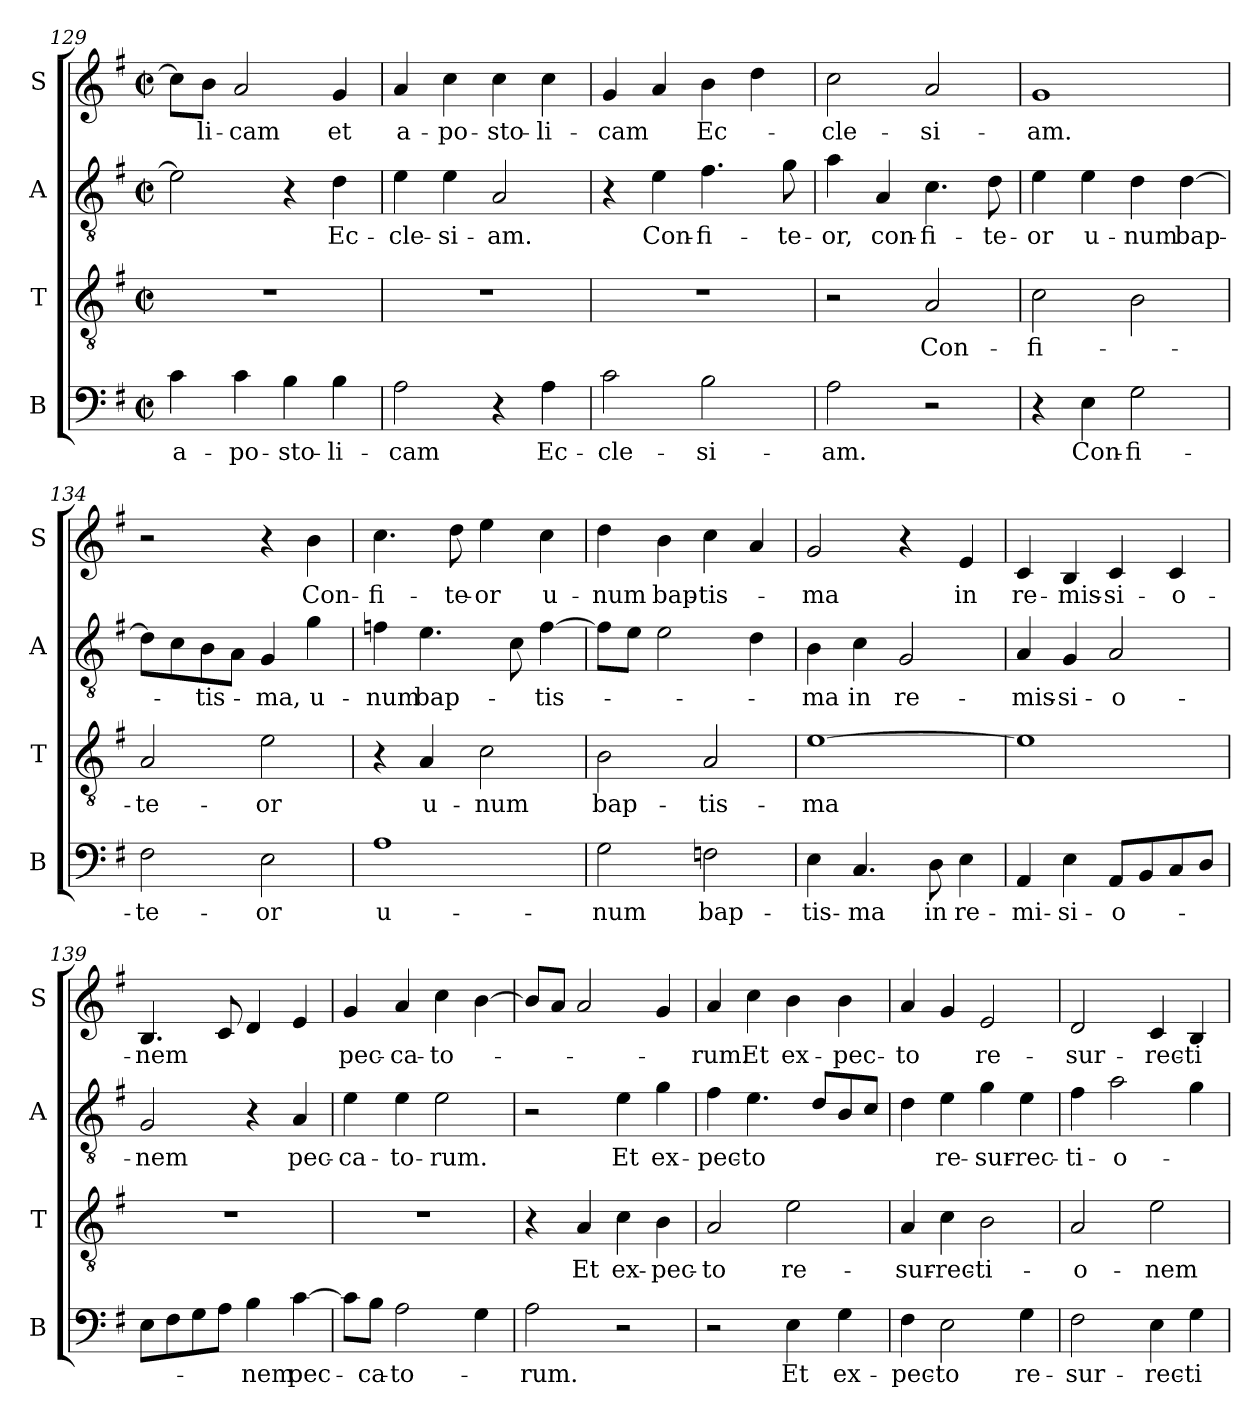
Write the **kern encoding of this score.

**kern	**text	**kern	**text	**kern	**text	**kern	**text
*part4	*part4	*part3	*part3	*part2	*part2	*part1	*part1
*staff4	*staff4	*staff3	*staff3	*staff2	*staff2	*staff1	*staff1
*I"B	*	*I"T	*	*I"A	*	*I"S	*
*I'B	*	*I'T	*	*I'A	*	*I'S	*
*clefF4	*	*clefGv2	*	*clefGv2	*	*clefG2	*
*k[f#]	*	*k[f#]	*	*k[f#]	*	*k[f#]	*
*M2/2	*	*M2/2	*	*M2/2	*	*M2/2	*
*met(c|)	*	*met(c|)	*	*met(c|)	*	*met(c|)	*
=129	=129	=129	=129	=129	=129	=129	=129
4c\	a-	1r	.	2e\]	.	8cc\L]	.
.	.	.	.	.	.	8b\J	-li-
4c\	-po-	.	.	.	.	2a/	-cam
4B\	-sto-	.	.	4r	.	.	.
4B\	-li-	.	.	4d\	Ec-	4g/	et
=130	=130	=130	=130	=130	=130	=130	=130
2A\	-cam	1r	.	4e\	-cle-	4a/	a-
.	.	.	.	4e\	-si-	4cc\	-po-
4r	.	.	.	2A/	-am.	4cc\	-sto-
4A\	Ec-	.	.	.	.	4cc\	-li-
=131	=131	=131	=131	=131	=131	=131	=131
2c\	-cle-	1r	.	4r	.	4g/	-cam
.	.	.	.	4e\	Con-	4a/	.
2B\	-si-	.	.	4.f#\	-fi-	4b\	Ec-
.	.	.	.	.	.	4dd\	.
.	.	.	.	8g\	-te-	.	.
=132	=132	=132	=132	=132	=132	=132	=132
2A\	-am.	2r	.	4a\	-or,	2cc\	-cle-
.	.	.	.	4A/	con-	.	.
2r	.	2A/	Con-	4.c\	-fi-	2a/	-si-
.	.	.	.	8d\	-te-	.	.
=133	=133	=133	=133	=133	=133	=133	=133
4r	.	2c\	-fi-	4e\	-or	1g	-am.
4E\	Con-	.	.	4e\	u-	.	.
2G\	-fi-	2B\	.	4d\	-num	.	.
.	.	.	.	[4d\	bap-	.	.
=134	=134	=134	=134	=134	=134	=134	=134
2F#\	-te-	2A/	-te-	8d\L]	.	2r	.
.	.	.	.	8c\	.	.	.
.	.	.	.	8B\	-tis-	.	.
.	.	.	.	8A\J	.	.	.
2E\	-or	2e\	-or	4G/	-ma,	4r	.
.	.	.	.	4g\	u-	4b\	Con-
=135	=135	=135	=135	=135	=135	=135	=135
1A	u-	4r	.	4fn\	-num	4.cc\	-fi-
.	.	4A/	u-	4.e\	bap-	.	.
.	.	.	.	.	.	8dd\	-te-
.	.	2c\	-num	.	.	4ee\	-or
.	.	.	.	8c\	.	.	.
.	.	.	.	[4f\	-tis-	4cc\	u-
=136	=136	=136	=136	=136	=136	=136	=136
2G\	-num	2B\	bap-	8f\L]	.	4dd\	-num
.	.	.	.	8e\J	.	.	.
.	.	.	.	2e\	.	4b\	bap-
2Fn\	bap-	2A/	-tis-	.	.	4cc\	-tis-
.	.	.	.	4d\	.	4a/	.
=137	=137	=137	=137	=137	=137	=137	=137
4E\	-tis-	[1e	-ma	4B\	-ma	2g/	-ma
4.C/	-ma	.	.	4c\	in	.	.
.	.	.	.	2G/	re-	4r	.
8D\	in	.	.	.	.	.	.
4E\	re-	.	.	.	.	4e/	in
=138	=138	=138	=138	=138	=138	=138	=138
4AA/	-mi-	1e]	.	4A/	-mis-	4c/	re-
4E\	-si-	.	.	4G/	-si-	4B/	-mis-
8AA/L	-o-	.	.	2A/	-o-	4c/	-si-
8BB/	.	.	.	.	.	.	.
8C/	.	.	.	.	.	4c/	-o-
8D/J	.	.	.	.	.	.	.
=139	=139	=139	=139	=139	=139	=139	=139
8E\L	.	1r	.	2G/	-nem	4.B/	-nem
8F#\	.	.	.	.	.	.	.
8G\	.	.	.	.	.	.	.
8A\J	.	.	.	.	.	8c/	.
4B\	-nem	.	.	4r	.	4d/	.
[4c\	pec-	.	.	4A/	pec-	4e/	.
=140	=140	=140	=140	=140	=140	=140	=140
8c\L]	.	1r	.	4e\	-ca-	4g/	pec-
8B\J	ca-	.	.	.	.	.	.
2A\	-to-	.	.	4e\	-to-	4a/	-ca-
.	.	.	.	2e\	-rum.	4cc\	-to-
4G\	.	.	.	.	.	[4b\	.
=141	=141	=141	=141	=141	=141	=141	=141
2A\	-rum.	4r	.	2r	.	8b/L]	.
.	.	.	.	.	.	8a/J	.
.	.	4A/	Et	.	.	2a/	.
2r	.	4c\	ex-	4e\	Et	.	.
.	.	4B\	-pec-	4g\	ex-	4g/	.
=142	=142	=142	=142	=142	=142	=142	=142
2r	.	2A/	-to	4f#\	-pec-	4a/	-rum.
.	.	.	.	4.e\	-to	4cc\	Et
4E\	Et	2e\	re-	.	.	4b\	ex-
.	.	.	.	8d/L	.	.	.
4G\	ex-	.	.	8B/	.	4b\	-pec-
.	.	.	.	8c/J	.	.	.
=143	=143	=143	=143	=143	=143	=143	=143
4F#\	-pec-	4A/	-sur-	4d\	.	4a/	-to
2E\	-to	4c\	-rec-	4e\	re-	4g/	.
.	.	2B\	-ti-	4g\	-sur-	2e/	re-
4G\	re-	.	.	4e\	-rec-	.	.
=144	=144	=144	=144	=144	=144	=144	=144
2F#\	-sur-	2A/	-o-	4f#\	-ti-	2d/	-sur-
.	.	.	.	2a\	-o-	.	.
4E\	-rec-	2e\	-nem	.	.	4c/	-rec-
4G\	-ti-	.	.	4g\	.	4B/	-ti-
=	=	=	=	=	=	=	=
*-	*-	*-	*-	*-	*-	*-	*-
